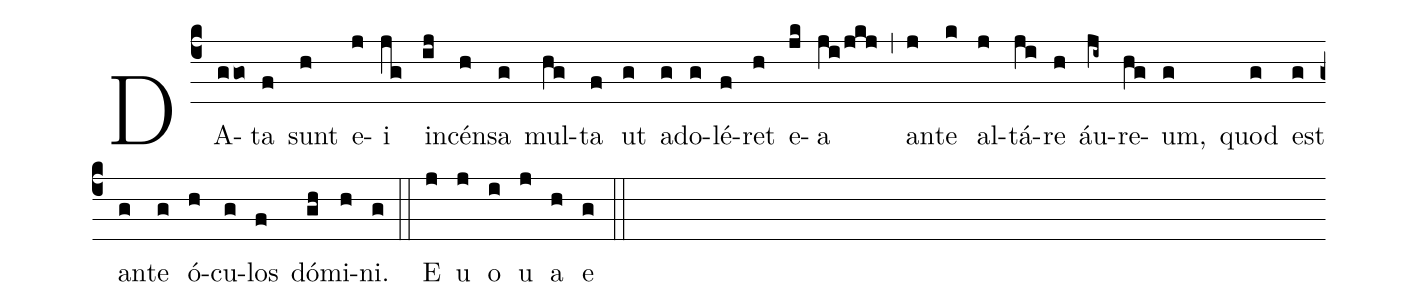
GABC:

%%
(c4)
DA(ggo)ta(f) sunt(h) e(j)i(jg) in(ij)cén(h)sa(g) mul(hg)ta(f) ut(g) a(g)do(g)lé(f)ret(h) e(jk)a(ji/jkj) (,)
an(j)te(k) al(j)tá(ji)re(h) áu(ji~)re(hg)um,(g) quod(g) est(g) an(g)te(g) ó(h)cu(g)los(f) dó(gh)mi(h)ni.(g) (::)
E(j) u(j) o(i) u(j) a(h) e(g) (::)
